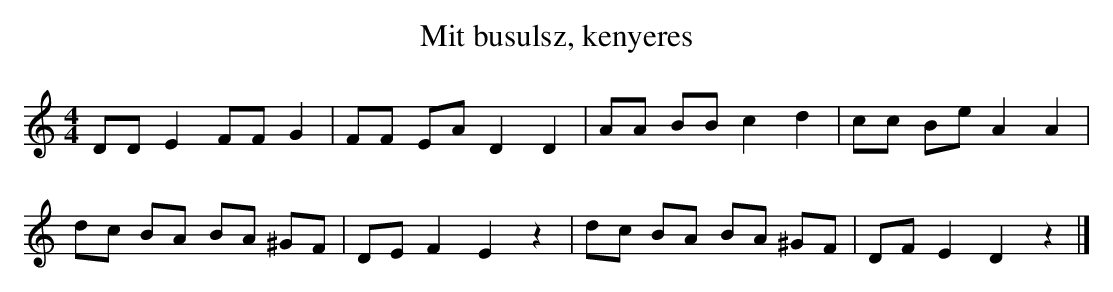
X:1
T:Mit busulsz, kenyeres
M:4/4
L:1/8
K:DDor
DD E2 FF  G2|FF EA D2 D2 |\
AA BB c2  d2|cc Be A2 A2 |
dc BA BA ^GF|DE F2 E2 z2 |\
dc BA BA ^GF|DF E2 D2 z2|]

Flattening the sixth in misheberach produces the HUNGARIAN MINOR scale.
